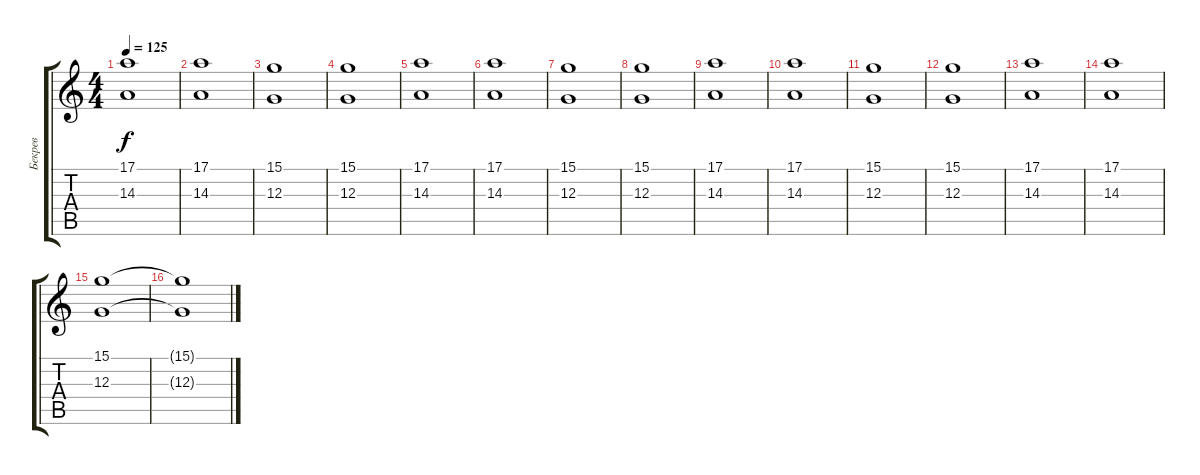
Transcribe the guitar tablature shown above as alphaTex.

\track ("Бекрев" "Бекрев") {instrument stringensemble1}
\staff {score tabs}
\tuning (E4 B3 G3 D3 A2 E2) {hide}
\ts (4 4)
\tempo 125
\clef g2
\ks c
(17.1 14.3).1{dy f} |
(17.1 14.3).1 |
(15.1 12.3).1 |
(15.1 12.3).1 |
(17.1 14.3).1 |
(17.1 14.3).1 |
(15.1 12.3).1 |
(15.1 12.3).1 |
(17.1 14.3).1 |
(17.1 14.3).1 |
(15.1 12.3).1 |
(15.1 12.3).1 |
(17.1 14.3).1 |
(17.1 14.3).1 |
(15.1 12.3).1 |
(15.1{t} 12.3{t}).1
